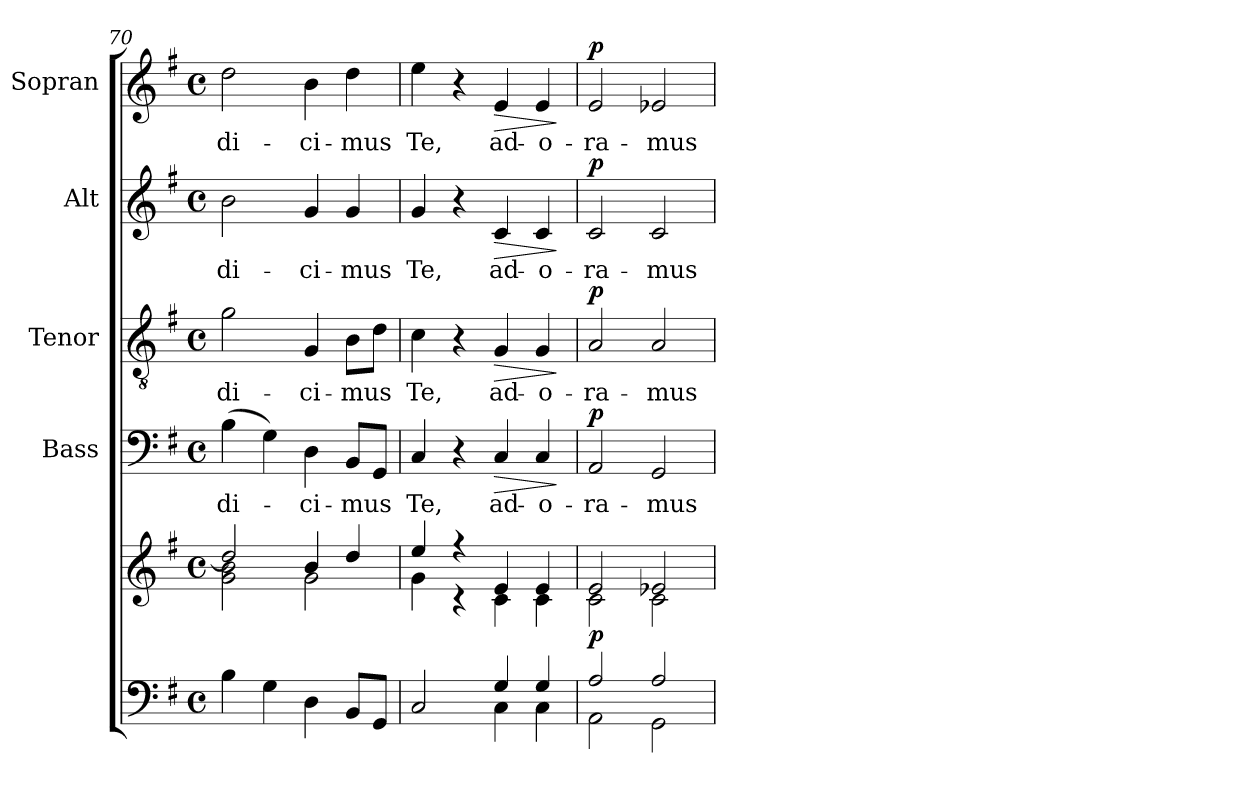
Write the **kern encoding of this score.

**kern	**kern	**dynam	**kern	**text	**dynam	**kern	**text	**dynam	**kern	**text	**dynam	**kern	**text	**dynam
*part5	*part5	*part5	*part4	*part4	*part4	*part3	*part3	*part3	*part2	*part2	*part2	*part1	*part1	*part1
*staff6	*staff5	*staff5/6	*staff4	*staff4	*staff4	*staff3	*staff3	*staff3	*staff2	*staff2	*staff2	*staff1	*staff1	*staff1
*	*	*	*I"Bass	*	*	*I"Tenor	*	*	*I"Alt	*	*	*I"Sopran	*	*
*	*	*	*I'B.	*	*	*I'T.	*	*	*I'A.	*	*	*I'S.	*	*
!!LO:PB:g=z
*clefF4	*clefG2	*	*clefF4	*	*	*clefGv2	*	*	*clefG2	*	*	*clefG2	*	*
*k[f#]	*k[f#]	*	*k[f#]	*	*	*k[f#]	*	*	*k[f#]	*	*	*k[f#]	*	*
*G:	*G:	*	*G:	*	*	*G:	*	*	*G:	*	*	*G:	*	*
*M4/4	*M4/4	*	*M4/4	*	*	*M4/4	*	*	*M4/4	*	*	*M4/4	*	*
*met(c)	*met(c)	*	*met(c)	*	*	*met(c)	*	*	*met(c)	*	*	*met(c)	*	*
=70	=70	=70	=70	=70	=70	=70	=70	=70	=70	=70	=70	=70	=70	=70
*	*^	*	*	*	*	*	*	*	*	*	*	*	*	*
!	!	!	!	!	!LO:LY:b	!	!	!LO:LY:b	!	!	!LO:LY:b	!	!	!LO:LY:b	!
4B\	2dd/]	2g\ 2b\	.	(>4B\	-di-	.	2g\	-di-	.	2b\	-di-	.	2dd\	-di-	.
4G\	.	.	.	4G\)	.	.	.	.	.	.	.	.	.	.	.
!	!	!	!	!	!LO:LY:b	!	!	!LO:LY:b	!	!	!LO:LY:b	!	!	!LO:LY:b	!
4D\	4b/	2g\	.	4D\	-ci-	.	4G/	-ci-	.	4g/	-ci-	.	4b\	-ci-	.
!	!	!	!	!	!LO:LY:b	!	!	!LO:LY:b	!	!	!LO:LY:b	!	!	!LO:LY:b	!
8BB/L	4dd/	.	.	8BB/L	-mus	.	8B\L	-mus	.	4g/	-mus	.	4dd\	-mus	.
8GG/J	.	.	.	8GG/J	.	.	8d\J	.	.	.	.	.	.	.	.
=71	=71	=71	=71	=71	=71	=71	=71	=71	=71	=71	=71	=71	=71	=71	=71
*^	*	*	*	*	*	*	*	*	*	*	*	*	*	*	*
!	!	!	!	!	!	!LO:LY:b	!	!	!LO:LY:b	!	!	!LO:LY:b	!	!	!LO:LY:b	!
2C/	2ryy	4ee/	4g\	.	4C/	Te,	.	4c\	Te,	.	4g/	Te,	.	4ee\	Te,	.
.	.	4r	4r	.	4r	.	.	4r	.	.	4r	.	.	4r	.	.
!	!	!	!	!	!	!LO:LY:b	!LO:HP:b	!	!LO:LY:b	!LO:HP:b	!	!LO:LY:b	!LO:HP:b	!	!LO:LY:b	!LO:HP:b
4G!/	4C!\	4e!/	4c\	.	4C/	ad-	>	4G/	ad-	>	4c/	ad-	>	4e/	ad-	>
!	!	!	!	!	!	!LO:LY:b	!	!	!LO:LY:b	!	!	!LO:LY:b	!	!	!LO:LY:b	!
4G!/	4C!\	4e!/	4c\	.	4C/	-o-	.	4G/	-o-	.	4c/	-o-	.	4e/	-o-	.
*v	*v	*	*	*	*	*	*	*	*	*	*	*	*	*	*	*
*	*v	*v	*	*	*	*	*	*	*	*	*	*	*	*	*
.	.	.	.	.	]	.	.	]	.	.	]	.	.	]
=72	=72	=72	=72	=72	=72	=72	=72	=72	=72	=72	=72	=72	=72	=72
*^	*^	*	*	*	*	*	*	*	*	*	*	*	*	*
!	!	!	!	!LO:DY:b	!	!LO:LY:b	!LO:DY:a	!	!LO:LY:b	!LO:DY:a	!	!LO:LY:b	!LO:DY:a	!	!LO:LY:b	!LO:DY:a
2A!/	2AA!\	2e!/	2c!\	p	2AA/	-ra-	p	2A/	-ra-	p	2c/	-ra-	p	2e/	-ra-	p
!	!	!	!	!	!	!LO:LY:b	!	!	!LO:LY:b	!	!	!LO:LY:b	!	!	!LO:LY:b	!
2A!/	2GG!\	2e-X!/	2c!\	.	2GG/	-mus	.	2A/	-mus	.	2c/	-mus	.	2e-X/	-mus	.
*v	*v	*	*	*	*	*	*	*	*	*	*	*	*	*	*	*
*	*v	*v	*	*	*	*	*	*	*	*	*	*	*	*	*
=	=	=	=	=	=	=	=	=	=	=	=	=	=	=
*-	*-	*-	*-	*-	*-	*-	*-	*-	*-	*-	*-	*-	*-	*-
